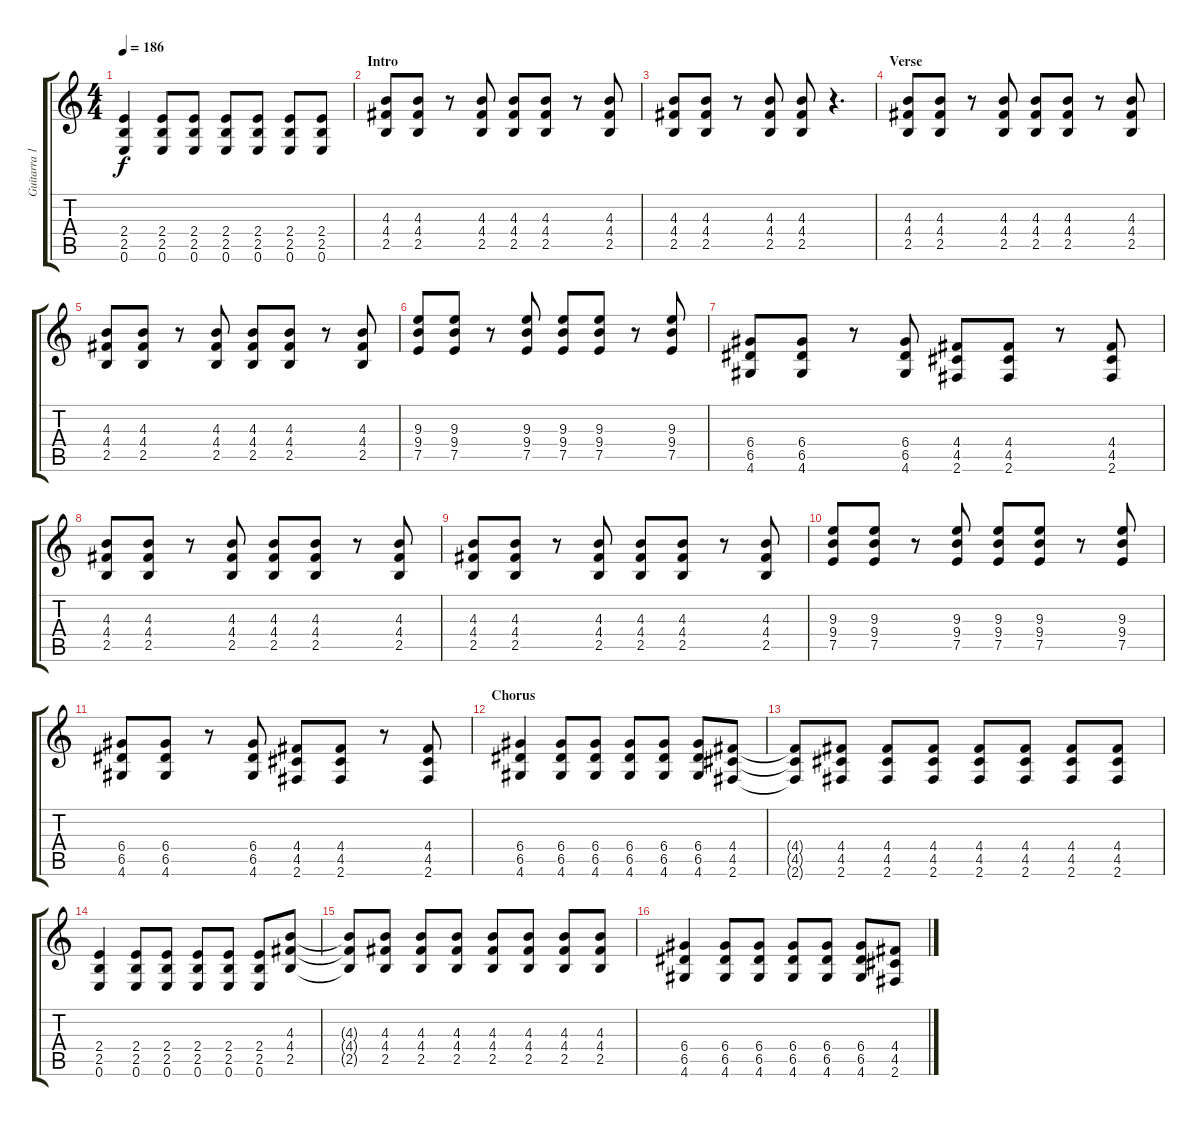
\track ("Guitarra 1 - Mathias" "Guitarra 1") {instrument distortionguitar}
\staff {score tabs}
\tuning (E4 B3 G3 D3 A2 E2) {hide}
\ts (4 4)
\tempo 186
\clef g2
\ks c
(2.4 2.5 0.6).4{dy f} (2.4 2.5 0.6).8 (2.4 2.5 0.6).8 (2.4 2.5 0.6).8 (2.4 2.5 0.6).8 (2.4 2.5 0.6).8 (2.4 2.5 0.6).8 |
\section ("" "Intro")
(4.3 4.4 2.5).8 (4.3 4.4 2.5).8 r.8 (4.3 4.4 2.5).8 (4.3 4.4 2.5).8 (4.3 4.4 2.5).8 r.8 (4.3 4.4 2.5).8 |
(4.3 4.4 2.5).8 (4.3 4.4 2.5).8 r.8 (4.3 4.4 2.5).8 (4.3 4.4 2.5).8 r.4{d} |
\section ("" "Verse")
(4.3 4.4 2.5).8 (4.3 4.4 2.5).8 r.8 (4.3 4.4 2.5).8 (4.3 4.4 2.5).8 (4.3 4.4 2.5).8 r.8 (4.3 4.4 2.5).8 |
(4.3 4.4 2.5).8 (4.3 4.4 2.5).8 r.8 (4.3 4.4 2.5).8 (4.3 4.4 2.5).8 (4.3 4.4 2.5).8 r.8 (4.3 4.4 2.5).8 |
(9.3 9.4 7.5).8 (9.3 9.4 7.5).8 r.8 (9.3 9.4 7.5).8 (9.3 9.4 7.5).8 (9.3 9.4 7.5).8 r.8 (9.3 9.4 7.5).8 |
(6.4 6.5 4.6).8 (6.4 6.5 4.6).8 r.8 (6.4 6.5 4.6).8 (4.4 4.5 2.6).8 (4.4 4.5 2.6).8 r.8 (4.4 4.5 2.6).8 |
(4.3 4.4 2.5).8 (4.3 4.4 2.5).8 r.8 (4.3 4.4 2.5).8 (4.3 4.4 2.5).8 (4.3 4.4 2.5).8 r.8 (4.3 4.4 2.5).8 |
(4.3 4.4 2.5).8 (4.3 4.4 2.5).8 r.8 (4.3 4.4 2.5).8 (4.3 4.4 2.5).8 (4.3 4.4 2.5).8 r.8 (4.3 4.4 2.5).8 |
(9.3 9.4 7.5).8 (9.3 9.4 7.5).8 r.8 (9.3 9.4 7.5).8 (9.3 9.4 7.5).8 (9.3 9.4 7.5).8 r.8 (9.3 9.4 7.5).8 |
(6.4 6.5 4.6).8 (6.4 6.5 4.6).8 r.8 (6.4 6.5 4.6).8 (4.4 4.5 2.6).8 (4.4 4.5 2.6).8 r.8 (4.4 4.5 2.6).8 |
\section ("" "Chorus")
(6.4 6.5 4.6).4 (6.4 6.5 4.6).8 (6.4 6.5 4.6).8 (6.4 6.5 4.6).8 (6.4 6.5 4.6).8 (6.4 6.5 4.6).8 (4.4 4.5 2.6).8 |
(4.4{t} 4.5{t} 2.6{t}).8 (4.4 4.5 2.6).8 (4.4 4.5 2.6).8 (4.4 4.5 2.6).8 (4.4 4.5 2.6).8 (4.4 4.5 2.6).8 (4.4 4.5 2.6).8 (4.4 4.5 2.6).8 |
(2.4 2.5 0.6).4 (2.4 2.5 0.6).8 (2.4 2.5 0.6).8 (2.4 2.5 0.6).8 (2.4 2.5 0.6).8 (2.4 2.5 0.6).8 (4.3 4.4 2.5).8 |
(4.3{t} 4.4{t} 2.5{t}).8 (4.3 4.4 2.5).8 (4.3 4.4 2.5).8 (4.3 4.4 2.5).8 (4.3 4.4 2.5).8 (4.3 4.4 2.5).8 (4.3 4.4 2.5).8 (4.3 4.4 2.5).8 |
(6.4 6.5 4.6).4 (6.4 6.5 4.6).8 (6.4 6.5 4.6).8 (6.4 6.5 4.6).8 (6.4 6.5 4.6).8 (6.4 6.5 4.6).8 (4.4 4.5 2.6).8
